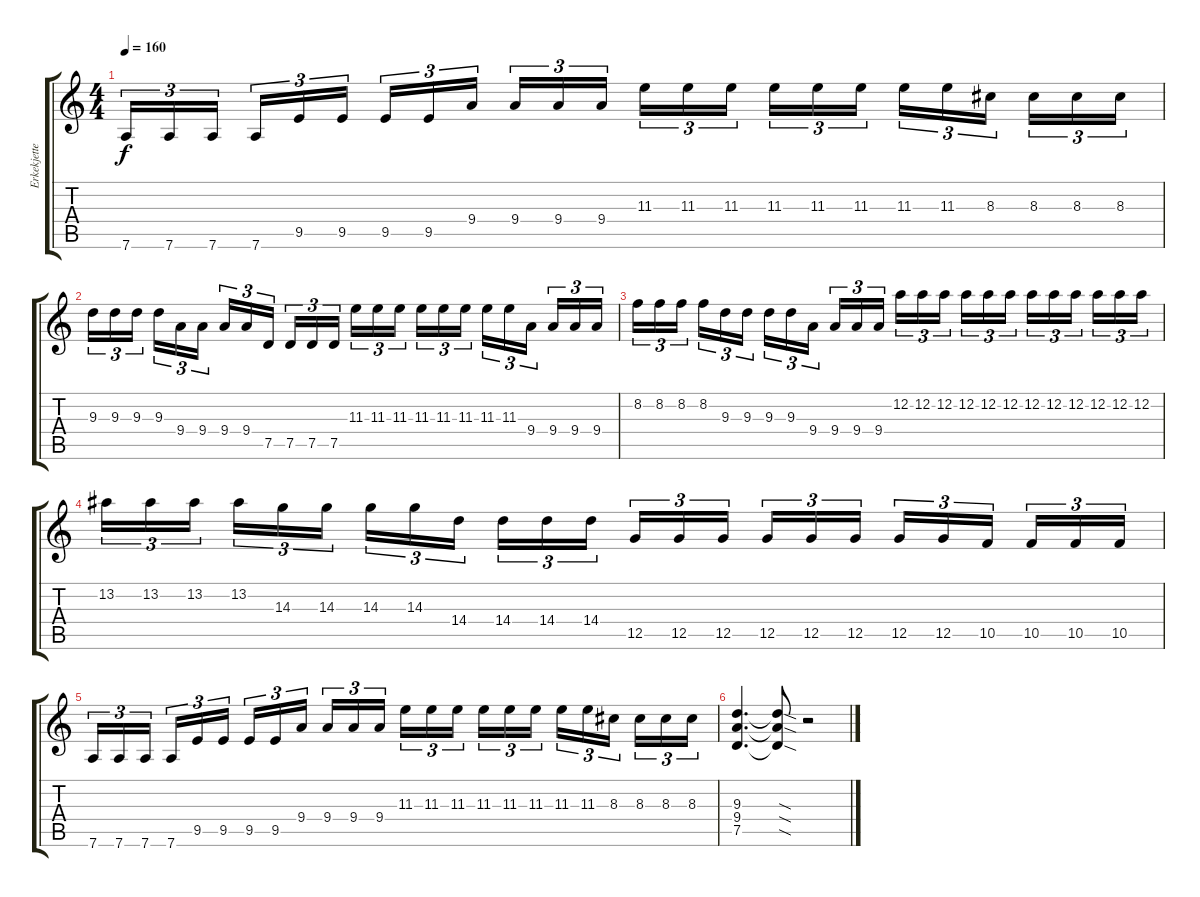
\track ("Erkekjetter Silenoz - Rhythm Guitar" "Erkekjette") {instrument distortionguitar}
\staff {score tabs}
\tuning (D4 A3 F3 C3 G2 D2) {hide}
\ts (4 4)
\tempo 160
\clef g2
\ks c
7.6.16{tu (3 2) dy f} 7.6.16{tu (3 2)} 7.6.16{tu (3 2) beam splitsecondary} 7.6.16{tu (3 2)} 9.5.16{tu (3 2)} 9.5.16{tu (3 2)} 9.5.16{tu (3 2)} 9.5.16{tu (3 2)} 9.4.16{tu (3 2) beam splitsecondary} 9.4.16{tu (3 2)} 9.4.16{tu (3 2)} 9.4.16{tu (3 2)} 11.3.16{tu (3 2)} 11.3.16{tu (3 2)} 11.3.16{tu (3 2) beam splitsecondary} 11.3.16{tu (3 2)} 11.3.16{tu (3 2)} 11.3.16{tu (3 2)} 11.3.16{tu (3 2)} 11.3.16{tu (3 2)} 8.3.16{tu (3 2) beam splitsecondary} 8.3.16{tu (3 2)} 8.3.16{tu (3 2)} 8.3.16{tu (3 2)} |
9.3.16{tu (3 2)} 9.3.16{tu (3 2)} 9.3.16{tu (3 2) beam splitsecondary} 9.3.16{tu (3 2)} 9.4.16{tu (3 2)} 9.4.16{tu (3 2)} 9.4.16{tu (3 2)} 9.4.16{tu (3 2)} 7.5.16{tu (3 2) beam splitsecondary} 7.5.16{tu (3 2)} 7.5.16{tu (3 2)} 7.5.16{tu (3 2)} 11.3.16{tu (3 2)} 11.3.16{tu (3 2)} 11.3.16{tu (3 2) beam splitsecondary} 11.3.16{tu (3 2)} 11.3.16{tu (3 2)} 11.3.16{tu (3 2)} 11.3.16{tu (3 2)} 11.3.16{tu (3 2)} 9.4.16{tu (3 2) beam splitsecondary} 9.4.16{tu (3 2)} 9.4.16{tu (3 2)} 9.4.16{tu (3 2)} |
8.2.16{tu (3 2)} 8.2.16{tu (3 2)} 8.2.16{tu (3 2) beam splitsecondary} 8.2.16{tu (3 2)} 9.3.16{tu (3 2)} 9.3.16{tu (3 2)} 9.3.16{tu (3 2)} 9.3.16{tu (3 2)} 9.4.16{tu (3 2) beam splitsecondary} 9.4.16{tu (3 2)} 9.4.16{tu (3 2)} 9.4.16{tu (3 2)} 12.2.16{tu (3 2)} 12.2.16{tu (3 2)} 12.2.16{tu (3 2) beam splitsecondary} 12.2.16{tu (3 2)} 12.2.16{tu (3 2)} 12.2.16{tu (3 2)} 12.2.16{tu (3 2)} 12.2.16{tu (3 2)} 12.2.16{tu (3 2) beam splitsecondary} 12.2.16{tu (3 2)} 12.2.16{tu (3 2)} 12.2.16{tu (3 2)} |
13.2.16{tu (3 2)} 13.2.16{tu (3 2)} 13.2.16{tu (3 2) beam splitsecondary} 13.2.16{tu (3 2)} 14.3.16{tu (3 2)} 14.3.16{tu (3 2)} 14.3.16{tu (3 2)} 14.3.16{tu (3 2)} 14.4.16{tu (3 2) beam splitsecondary} 14.4.16{tu (3 2)} 14.4.16{tu (3 2)} 14.4.16{tu (3 2)} 12.5.16{tu (3 2)} 12.5.16{tu (3 2)} 12.5.16{tu (3 2) beam splitsecondary} 12.5.16{tu (3 2)} 12.5.16{tu (3 2)} 12.5.16{tu (3 2)} 12.5.16{tu (3 2)} 12.5.16{tu (3 2)} 10.5.16{tu (3 2) beam splitsecondary} 10.5.16{tu (3 2)} 10.5.16{tu (3 2)} 10.5.16{tu (3 2)} |
7.6.16{tu (3 2)} 7.6.16{tu (3 2)} 7.6.16{tu (3 2) beam splitsecondary} 7.6.16{tu (3 2)} 9.5.16{tu (3 2)} 9.5.16{tu (3 2)} 9.5.16{tu (3 2)} 9.5.16{tu (3 2)} 9.4.16{tu (3 2) beam splitsecondary} 9.4.16{tu (3 2)} 9.4.16{tu (3 2)} 9.4.16{tu (3 2)} 11.3.16{tu (3 2)} 11.3.16{tu (3 2)} 11.3.16{tu (3 2) beam splitsecondary} 11.3.16{tu (3 2)} 11.3.16{tu (3 2)} 11.3.16{tu (3 2)} 11.3.16{tu (3 2)} 11.3.16{tu (3 2)} 8.3.16{tu (3 2) beam splitsecondary} 8.3.16{tu (3 2)} 8.3.16{tu (3 2)} 8.3.16{tu (3 2)} |
(9.3 9.4 7.5).4{d} (9.3{sod t} 9.4{sod t} 7.5{sod t}).8 r.2
